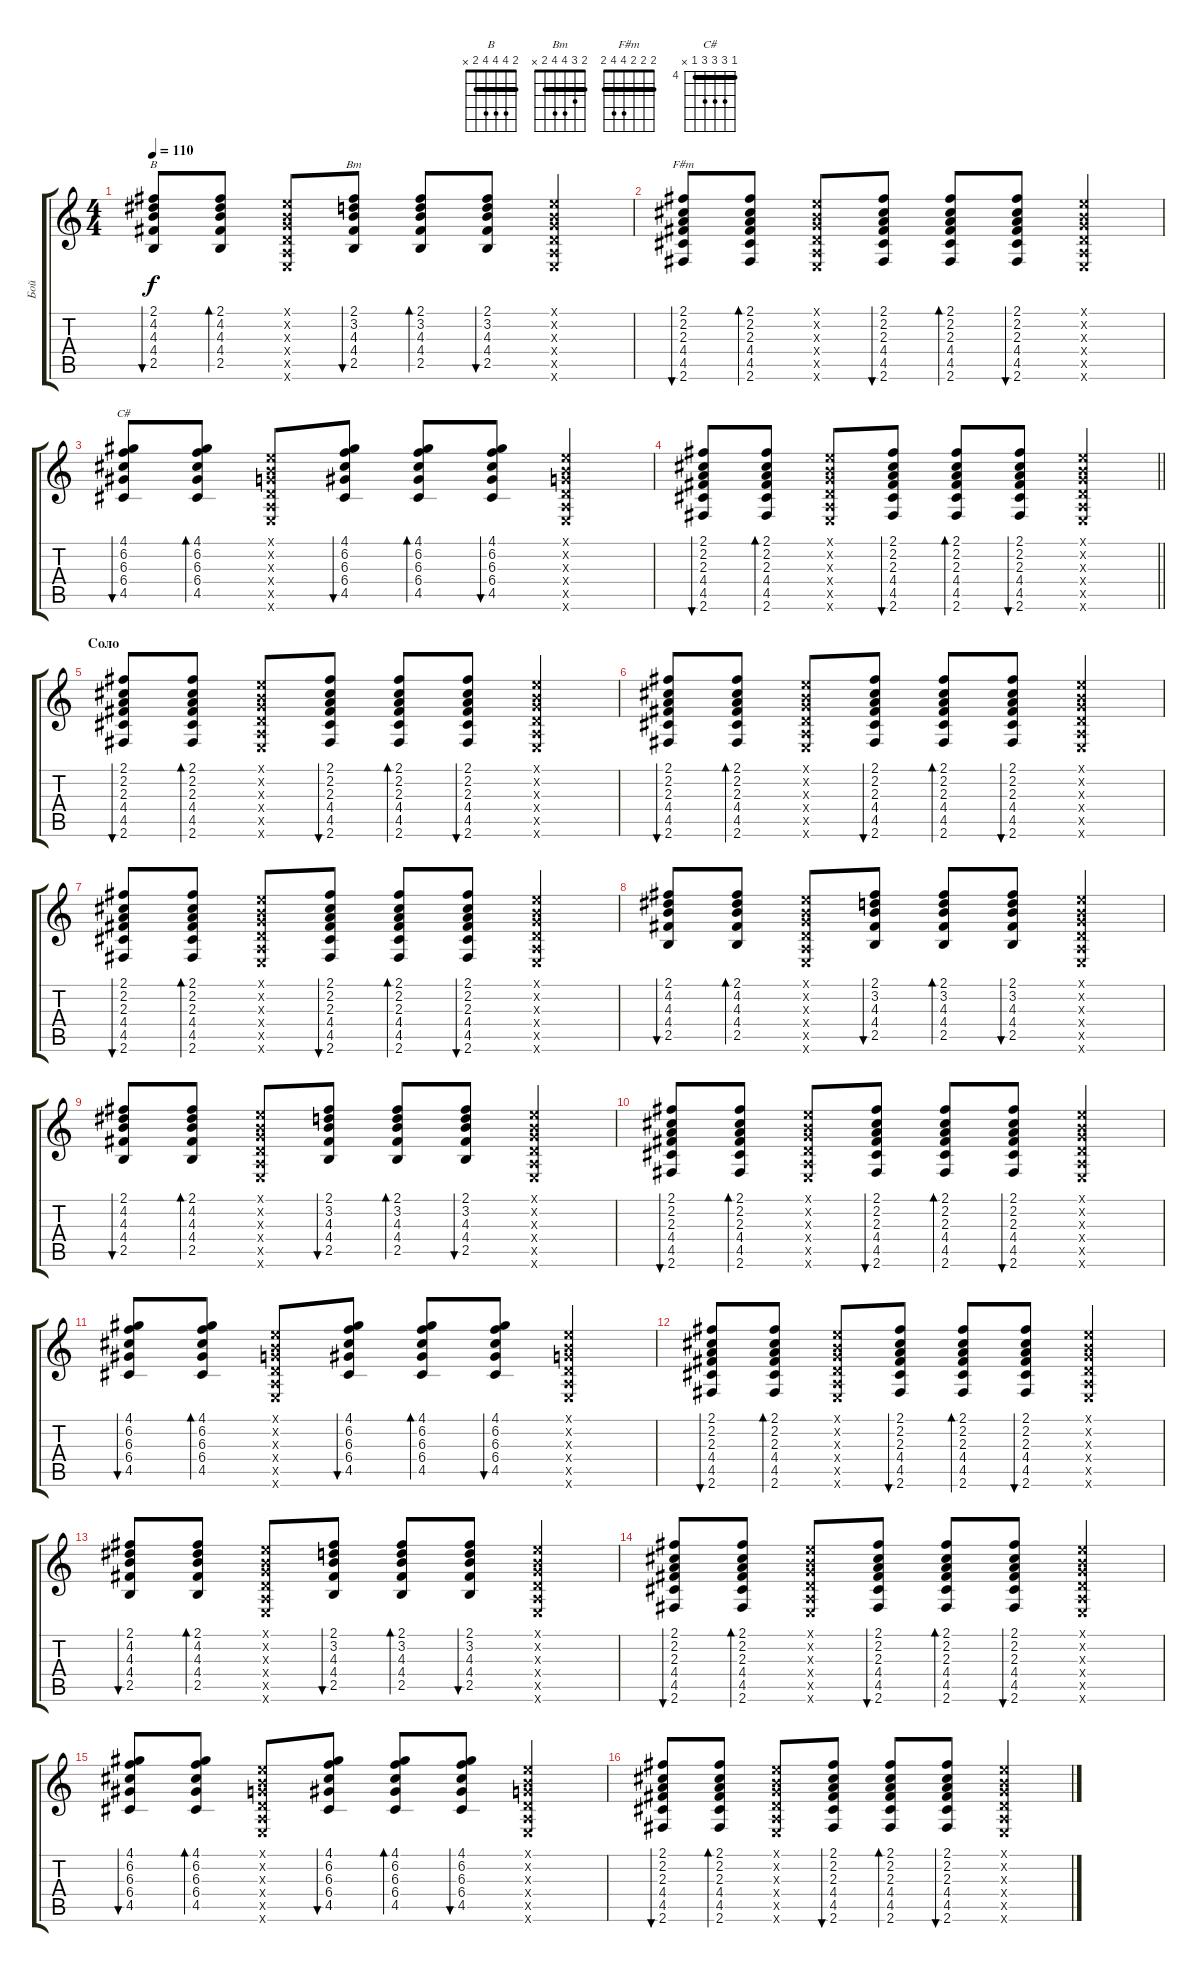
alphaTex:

\track ("Бой" "Бой") {instrument acousticguitarsteel}
\staff {score tabs}
\tuning (E4 B3 G3 D3 A2 E2) {hide}
\chord ("B" 2 4 4 4 2 x) {barre 2}
\chord ("Bm" 2 3 4 4 2 x) {barre 2}
\chord ("F#m" 2 2 2 4 4 2) {barre 2}
\chord ("C#" 4 6 6 6 4 x) {firstfret 4 barre 4}
\ts (4 4)
\tempo 110
\clef g2
\ks c
(2.1 4.2 4.3 4.4 2.5).8{bu 60 ch "B" dy f} (2.1 4.2 4.3 4.4 2.5).8{bd 60} (0.1{x} 0.2{x} 0.3{x} 0.4{x} 0.5{x} 0.6{x}).8 (2.1 3.2 4.3 4.4 2.5).8{bu 60 ch "Bm"} (2.1 3.2 4.3 4.4 2.5).8{bd 60} (2.1 3.2 4.3 4.4 2.5).8{bu 60} (0.1{x} 0.2{x} 0.3{x} 0.4{x} 0.5{x} 0.6{x}).4 |
(2.1 2.2 2.3 4.4 4.5 2.6).8{bu 60 ch "F#m"} (2.1 2.2 2.3 4.4 4.5 2.6).8{bd 60} (0.1{x} 0.2{x} 0.3{x} 0.4{x} 0.5{x} 0.6{x}).8 (2.1 2.2 2.3 4.4 4.5 2.6).8{bu 60} (2.1 2.2 2.3 4.4 4.5 2.6).8{bd 60} (2.1 2.2 2.3 4.4 4.5 2.6).8{bu 60} (0.1{x} 0.2{x} 0.3{x} 0.4{x} 0.5{x} 0.6{x}).4 |
(4.1 6.2 6.3 6.4 4.5).8{bu 60 ch "C#"} (4.1 6.2 6.3 6.4 4.5).8{bd 60} (0.1{x} 0.2{x} 0.3{x} 0.4{x} 0.5{x} 0.6{x}).8 (4.1 6.2 6.3 6.4 4.5).8{bu 60} (4.1 6.2 6.3 6.4 4.5).8{bd 60} (4.1 6.2 6.3 6.4 4.5).8{bu 60} (0.1{x} 0.2{x} 0.3{x} 0.4{x} 0.5{x} 0.6{x}).4 |
\barLineRight lightlight
(2.1 2.2 2.3 4.4 4.5 2.6).8{bu 60} (2.1 2.2 2.3 4.4 4.5 2.6).8{bd 60} (0.1{x} 0.2{x} 0.3{x} 0.4{x} 0.5{x} 0.6{x}).8 (2.1 2.2 2.3 4.4 4.5 2.6).8{bu 60} (2.1 2.2 2.3 4.4 4.5 2.6).8{bd 60} (2.1 2.2 2.3 4.4 4.5 2.6).8{bu 60} (0.1{x} 0.2{x} 0.3{x} 0.4{x} 0.5{x} 0.6{x}).4 |
\section ("" "Соло")
(2.1 2.2 2.3 4.4 4.5 2.6).8{bu 60} (2.1 2.2 2.3 4.4 4.5 2.6).8{bd 60} (0.1{x} 0.2{x} 0.3{x} 0.4{x} 0.5{x} 0.6{x}).8 (2.1 2.2 2.3 4.4 4.5 2.6).8{bu 60} (2.1 2.2 2.3 4.4 4.5 2.6).8{bd 60} (2.1 2.2 2.3 4.4 4.5 2.6).8{bu 60} (0.1{x} 0.2{x} 0.3{x} 0.4{x} 0.5{x} 0.6{x}).4 |
(2.1 2.2 2.3 4.4 4.5 2.6).8{bu 60} (2.1 2.2 2.3 4.4 4.5 2.6).8{bd 60} (0.1{x} 0.2{x} 0.3{x} 0.4{x} 0.5{x} 0.6{x}).8 (2.1 2.2 2.3 4.4 4.5 2.6).8{bu 60} (2.1 2.2 2.3 4.4 4.5 2.6).8{bd 60} (2.1 2.2 2.3 4.4 4.5 2.6).8{bu 60} (0.1{x} 0.2{x} 0.3{x} 0.4{x} 0.5{x} 0.6{x}).4 |
(2.1 2.2 2.3 4.4 4.5 2.6).8{bu 60} (2.1 2.2 2.3 4.4 4.5 2.6).8{bd 60} (0.1{x} 0.2{x} 0.3{x} 0.4{x} 0.5{x} 0.6{x}).8 (2.1 2.2 2.3 4.4 4.5 2.6).8{bu 60} (2.1 2.2 2.3 4.4 4.5 2.6).8{bd 60} (2.1 2.2 2.3 4.4 4.5 2.6).8{bu 60} (0.1{x} 0.2{x} 0.3{x} 0.4{x} 0.5{x} 0.6{x}).4 |
(2.1 4.2 4.3 4.4 2.5).8{bu 60} (2.1 4.2 4.3 4.4 2.5).8{bd 60} (0.1{x} 0.2{x} 0.3{x} 0.4{x} 0.5{x} 0.6{x}).8 (2.1 3.2 4.3 4.4 2.5).8{bu 60} (2.1 3.2 4.3 4.4 2.5).8{bd 60} (2.1 3.2 4.3 4.4 2.5).8{bu 60} (0.1{x} 0.2{x} 0.3{x} 0.4{x} 0.5{x} 0.6{x}).4 |
(2.1 4.2 4.3 4.4 2.5).8{bu 60} (2.1 4.2 4.3 4.4 2.5).8{bd 60} (0.1{x} 0.2{x} 0.3{x} 0.4{x} 0.5{x} 0.6{x}).8 (2.1 3.2 4.3 4.4 2.5).8{bu 60} (2.1 3.2 4.3 4.4 2.5).8{bd 60} (2.1 3.2 4.3 4.4 2.5).8{bu 60} (0.1{x} 0.2{x} 0.3{x} 0.4{x} 0.5{x} 0.6{x}).4 |
(2.1 2.2 2.3 4.4 4.5 2.6).8{bu 60} (2.1 2.2 2.3 4.4 4.5 2.6).8{bd 60} (0.1{x} 0.2{x} 0.3{x} 0.4{x} 0.5{x} 0.6{x}).8 (2.1 2.2 2.3 4.4 4.5 2.6).8{bu 60} (2.1 2.2 2.3 4.4 4.5 2.6).8{bd 60} (2.1 2.2 2.3 4.4 4.5 2.6).8{bu 60} (0.1{x} 0.2{x} 0.3{x} 0.4{x} 0.5{x} 0.6{x}).4 |
(4.1 6.2 6.3 6.4 4.5).8{bu 60} (4.1 6.2 6.3 6.4 4.5).8{bd 60} (0.1{x} 0.2{x} 0.3{x} 0.4{x} 0.5{x} 0.6{x}).8 (4.1 6.2 6.3 6.4 4.5).8{bu 60} (4.1 6.2 6.3 6.4 4.5).8{bd 60} (4.1 6.2 6.3 6.4 4.5).8{bu 60} (0.1{x} 0.2{x} 0.3{x} 0.4{x} 0.5{x} 0.6{x}).4 |
(2.1 2.2 2.3 4.4 4.5 2.6).8{bu 60} (2.1 2.2 2.3 4.4 4.5 2.6).8{bd 60} (0.1{x} 0.2{x} 0.3{x} 0.4{x} 0.5{x} 0.6{x}).8 (2.1 2.2 2.3 4.4 4.5 2.6).8{bu 60} (2.1 2.2 2.3 4.4 4.5 2.6).8{bd 60} (2.1 2.2 2.3 4.4 4.5 2.6).8{bu 60} (0.1{x} 0.2{x} 0.3{x} 0.4{x} 0.5{x} 0.6{x}).4 |
(2.1 4.2 4.3 4.4 2.5).8{bu 60} (2.1 4.2 4.3 4.4 2.5).8{bd 60} (0.1{x} 0.2{x} 0.3{x} 0.4{x} 0.5{x} 0.6{x}).8 (2.1 3.2 4.3 4.4 2.5).8{bu 60} (2.1 3.2 4.3 4.4 2.5).8{bd 60} (2.1 3.2 4.3 4.4 2.5).8{bu 60} (0.1{x} 0.2{x} 0.3{x} 0.4{x} 0.5{x} 0.6{x}).4 |
(2.1 2.2 2.3 4.4 4.5 2.6).8{bu 60} (2.1 2.2 2.3 4.4 4.5 2.6).8{bd 60} (0.1{x} 0.2{x} 0.3{x} 0.4{x} 0.5{x} 0.6{x}).8 (2.1 2.2 2.3 4.4 4.5 2.6).8{bu 60} (2.1 2.2 2.3 4.4 4.5 2.6).8{bd 60} (2.1 2.2 2.3 4.4 4.5 2.6).8{bu 60} (0.1{x} 0.2{x} 0.3{x} 0.4{x} 0.5{x} 0.6{x}).4 |
(4.1 6.2 6.3 6.4 4.5).8{bu 60} (4.1 6.2 6.3 6.4 4.5).8{bd 60} (0.1{x} 0.2{x} 0.3{x} 0.4{x} 0.5{x} 0.6{x}).8 (4.1 6.2 6.3 6.4 4.5).8{bu 60} (4.1 6.2 6.3 6.4 4.5).8{bd 60} (4.1 6.2 6.3 6.4 4.5).8{bu 60} (0.1{x} 0.2{x} 0.3{x} 0.4{x} 0.5{x} 0.6{x}).4 |
(2.1 2.2 2.3 4.4 4.5 2.6).8{bu 60} (2.1 2.2 2.3 4.4 4.5 2.6).8{bd 60} (0.1{x} 0.2{x} 0.3{x} 0.4{x} 0.5{x} 0.6{x}).8 (2.1 2.2 2.3 4.4 4.5 2.6).8{bu 60} (2.1 2.2 2.3 4.4 4.5 2.6).8{bd 60} (2.1 2.2 2.3 4.4 4.5 2.6).8{bu 60} (0.1{x} 0.2{x} 0.3{x} 0.4{x} 0.5{x} 0.6{x}).4
